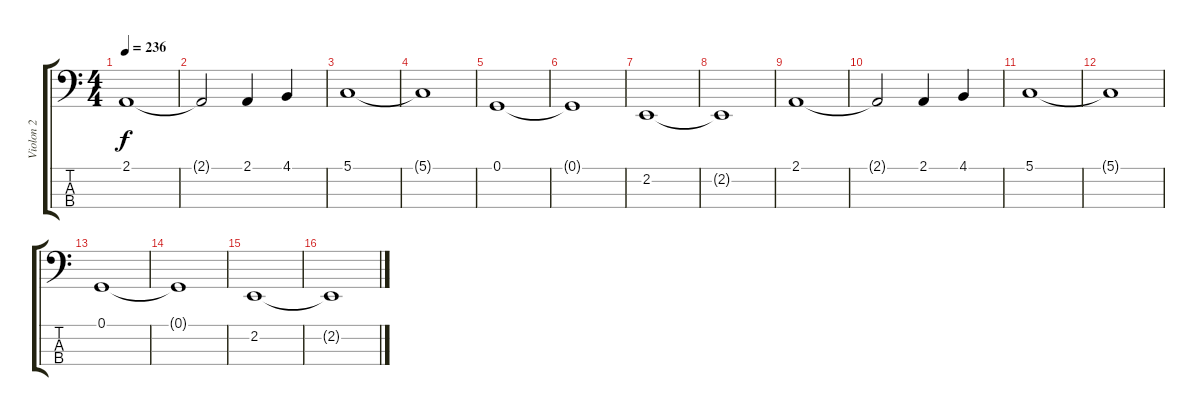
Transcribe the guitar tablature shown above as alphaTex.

\track ("Violon 2" "Violon 2") {instrument cello}
\staff {score tabs}
\tuning (G2 D2 A1 E1) {hide}
\ts (4 4)
\tempo 236
\clef f4
\ks c
2.1.1{dy f} |
2.1{t}.2 2.1.4 4.1.4 |
5.1.1 |
5.1{t}.1 |
0.1.1 |
0.1{t}.1 |
2.2.1 |
2.2{t}.1 |
2.1.1 |
2.1{t}.2 2.1.4 4.1.4 |
5.1.1 |
5.1{t}.1 |
0.1.1 |
0.1{t}.1 |
2.2.1 |
2.2{t}.1
